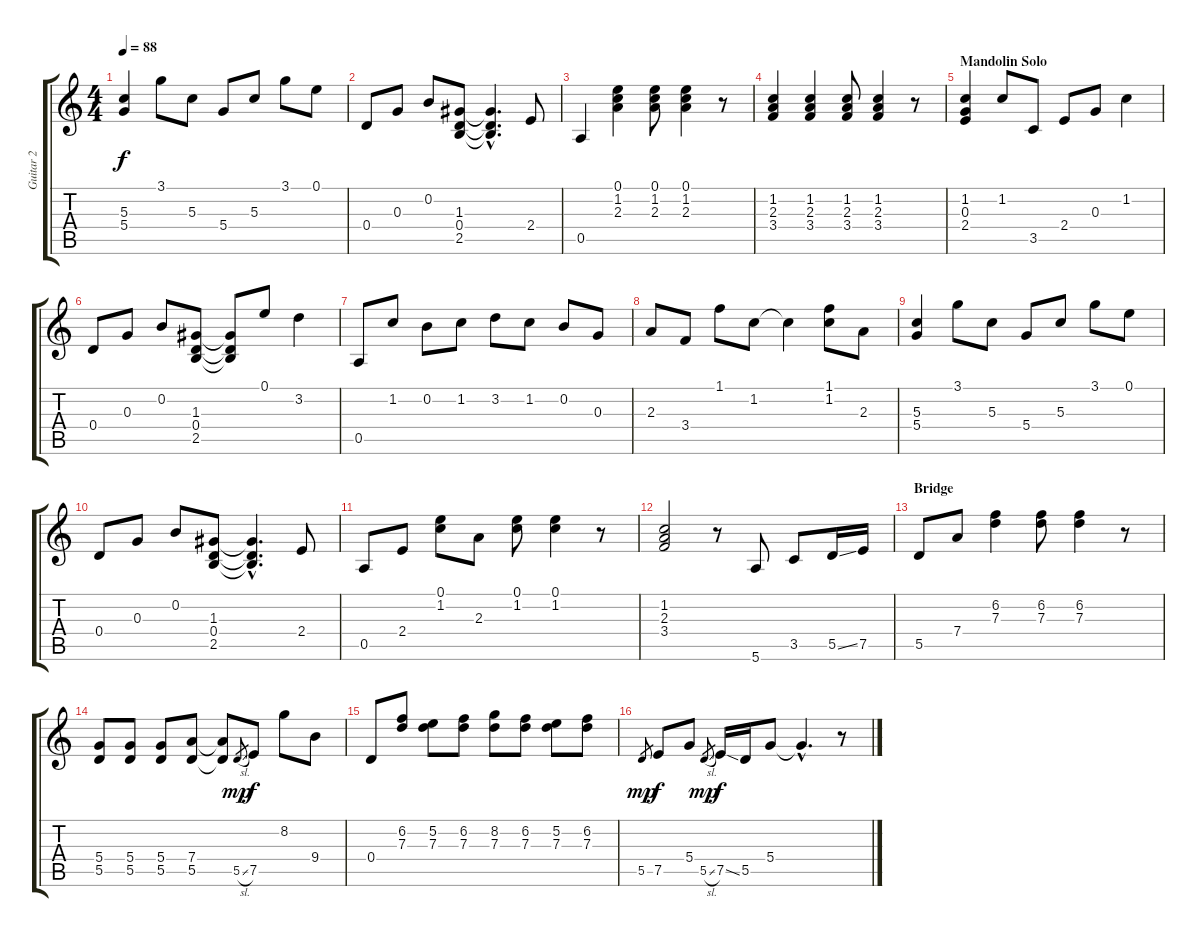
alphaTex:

\track ("Guitar 2" "Guitar 2") {instrument acousticguitarnylon}
\staff {score tabs}
\tuning (E4 B3 G3 D3 A2 E2) {hide}
\ts (4 4)
\tempo 88
\clef g2
\ks c
(5.3 5.4).4{dy f} 3.1.8 5.3.8 5.4.8 5.3.8 3.1.8 0.1.8 |
0.4.8 0.3.8 0.2.8 (1.3 0.4 2.5).8 (1.3{hac t} 0.4{hac t} 2.5{hac t}).4{d} 2.4.8 |
0.5.4 (0.1 1.2 2.3).4 (0.1 1.2 2.3).8 (0.1 1.2 2.3).4 r.8 |
(1.2 2.3 3.4).4 (1.2 2.3 3.4).4 (1.2 2.3 3.4).8 (1.2 2.3 3.4).4 r.8 |
\section ("" "Mandolin Solo")
(1.2 0.3 2.4).4 1.2.8 3.5.8 2.4.8 0.3.8 1.2.4 |
0.4.8 0.3.8 0.2.8 (1.3 0.4 2.5).8 (1.3{t} 0.4{t} 2.5{t}).8 0.1.8 3.2.4 |
0.5.8 1.2.8 0.2.8 1.2.8 3.2.8 1.2.8 0.2.8 0.3.8 |
2.3.8 3.4.8 1.1.8 1.2.8 1.2{t}.4 (1.1 1.2).8 2.3.8 |
(5.3 5.4).4 3.1.8 5.3.8 5.4.8 5.3.8 3.1.8 0.1.8 |
0.4.8 0.3.8 0.2.8 (1.3 0.4 2.5).8 (1.3{hac t} 0.4{hac t} 2.5{hac t}).4{d} 2.4.8 |
0.5.8 2.4.8 (0.1 1.2).8 2.3.8 (0.1 1.2).8 (0.1 1.2).4 r.8 |
(1.2 2.3 3.4).2 r.8 5.6.8 3.5.8 5.5{ss}.16 7.5.16 |
\section ("" "Bridge")
5.5.8 7.4.8 (6.2 7.3).4 (6.2 7.3).8 (6.2 7.3).4 r.8 |
(5.4 5.5).8 (5.4 5.5).8 (5.4 5.5).8 (7.4 5.5).8 (7.4{t} 5.5{t}).8 5.5{sl}.8{gr dy mp} 7.5.8{dy f} 8.2.8 9.4.8 |
0.4.8 (6.2 7.3).8 (5.2 7.3).8 (6.2 7.3).8 (8.2 7.3).8 (6.2 7.3).8 (5.2 7.3).8 (6.2 7.3).8 |
5.5.8{gr dy mp} 7.5.8{dy f} 5.4.8 5.5{sl}.8{gr dy mp} 7.5{ss}.16{dy f} 5.5.16 5.4.8 5.4{hac t}.4{d} r.8
